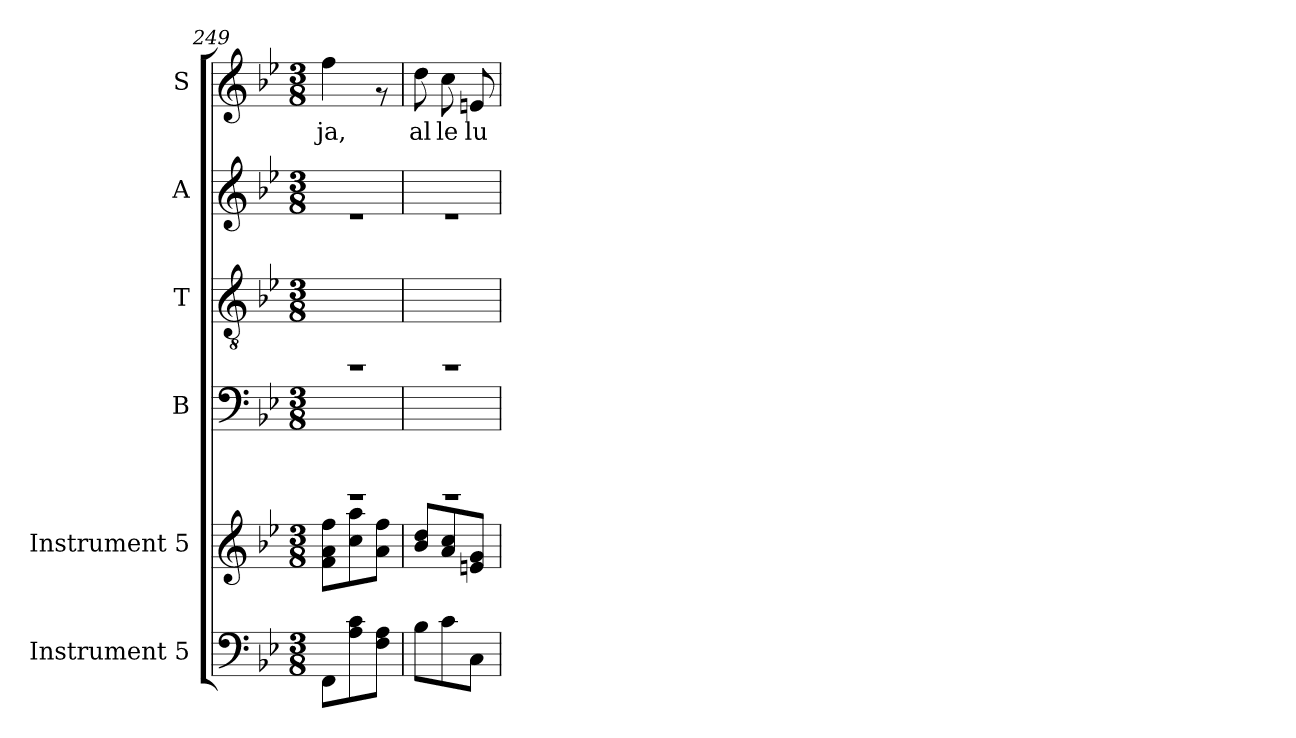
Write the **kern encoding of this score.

**kern	**kern	**kern	**kern	**kern	**kern	**text
*part6	*part5	*part4	*part3	*part2	*part1	*part1
*staff6	*staff5	*staff4	*staff3	*staff2	*staff1	*staff1
*I"Instrument 5	*I"Instrument 5	*I"B	*I"T	*I"A	*I"S	*
*	*	*I'B	*I'T	*I'A	*I'S	*
*clefF4	*clefG2	*clefF4	*clefGv2	*clefG2	*clefG2	*
*k[b-e-]	*k[b-e-]	*k[b-e-]	*k[b-e-]	*k[b-e-]	*k[b-e-]	*
*B-:	*B-:	*B-:	*B-:	*B-:	*B-:	*
*M3/8	*M3/8	*M3/8	*M3/8	*M3/8	*M3/8	*
=249	=249	=249	=249	=249	=249	=249
!	!	!	!	!	!	!LO:LY:b:cj
8FF\L	8a\ 8f\ 8ff\L	4.rBBBB	4.rEE	4.re	4ff\	ja,
8A\ 8c\	8cc\ 8aa\	.	.	.	.	.
8A\ 8F\J	8ff\ 8a\J	.	.	.	8rf	.
=250	=250	=250	=250	=250	=250	=250
!	!	!	!	!	!	!LO:LY:b:cj
8B-\L	8b-/ 8dd/L	4.rBBBB	4.rEE	4.re	8dd\	al
!	!	!	!	!	!	!LO:LY:b:cj
8c\	8a/ 8cc/	.	.	.	8cc\	le
!	!	!	!	!	!	!LO:LY:b:cj
8C\J	8en/ 8g/J	.	.	.	8en/	lu
=	=	=	=	=	=	=
*-	*-	*-	*-	*-	*-	*-
